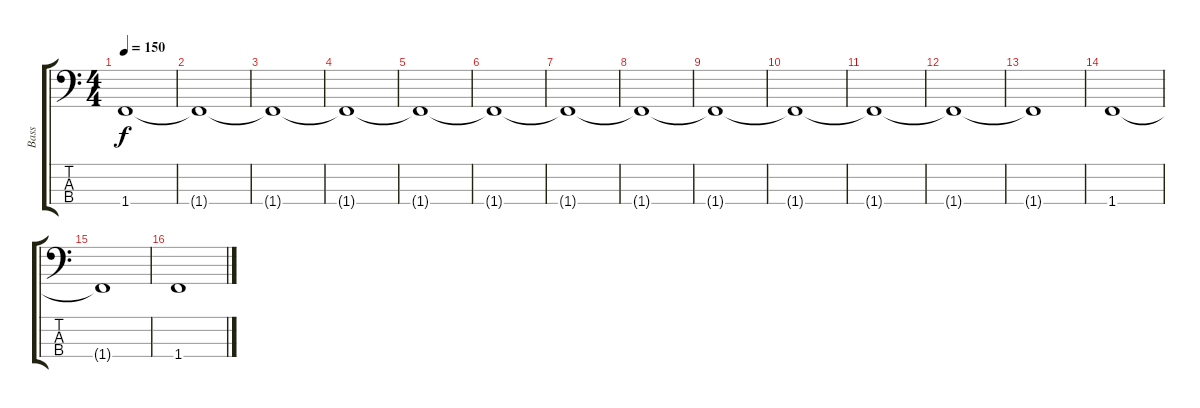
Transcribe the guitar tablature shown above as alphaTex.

\track ("Bass" "Bass") {instrument electricbassfinger}
\staff {score tabs}
\tuning (G2 D2 A1 E1) {hide}
\ts (4 4)
\tempo 150
\clef f4
\ks c
1.4.1{dy f} |
1.4{t}.1 |
1.4{t}.1 |
1.4{t}.1 |
1.4{t}.1 |
1.4{t}.1 |
1.4{t}.1 |
1.4{t}.1 |
1.4{t}.1 |
1.4{t}.1 |
1.4{t}.1 |
1.4{t}.1 |
1.4{t}.1 |
1.4.1 |
1.4{t}.1 |
1.4.1
